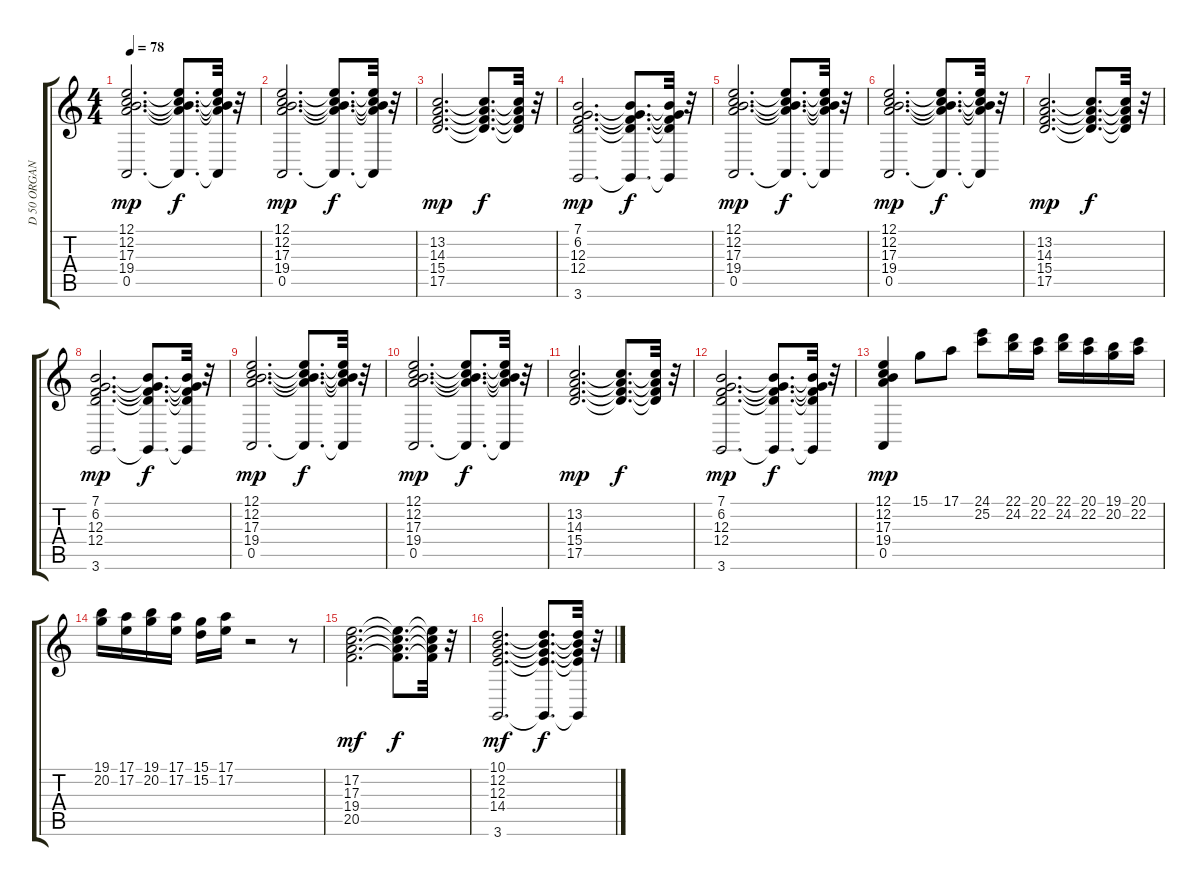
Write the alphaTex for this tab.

\track ("D 50 ORGAN" "D 50 ORGAN") {instrument rockorgan}
\staff {score tabs}
\tuning (E4 B3 G3 D3 A2 E2) {hide}
\ts (4 4)
\tempo 78
\clef g2
\ks c
(12.1 12.2 17.3 19.4 0.5).2{d dy mp} (12.1{t} 12.2{t} 17.3{t} 19.4{t} 0.5{t}).8{d dy f} (12.1{t} 12.2{t} 17.3{t} 19.4{t} 0.5{t}).32 r.32 |
(12.1 12.2 17.3 19.4 0.5).2{d dy mp} (12.1{t} 12.2{t} 17.3{t} 19.4{t} 0.5{t}).8{d dy f} (12.1{t} 12.2{t} 17.3{t} 19.4{t} 0.5{t}).32 r.32 |
(13.2 14.3 15.4 17.5).2{d dy mp} (13.2{t} 14.3{t} 15.4{t} 17.5{t}).8{d dy f} (13.2{t} 14.3{t} 15.4{t} 17.5{t}).32 r.32 |
(7.1 6.2 12.3 12.4 3.6).2{d dy mp} (7.1{t} 6.2{t} 12.3{t} 12.4{t} 3.6{t}).8{d dy f} (7.1{t} 6.2{t} 12.3{t} 12.4{t} 3.6{t}).32 r.32 |
(12.1 12.2 17.3 19.4 0.5).2{d dy mp} (12.1{t} 12.2{t} 17.3{t} 19.4{t} 0.5{t}).8{d dy f} (12.1{t} 12.2{t} 17.3{t} 19.4{t} 0.5{t}).32 r.32 |
(12.1 12.2 17.3 19.4 0.5).2{d dy mp} (12.1{t} 12.2{t} 17.3{t} 19.4{t} 0.5{t}).8{d dy f} (12.1{t} 12.2{t} 17.3{t} 19.4{t} 0.5{t}).32 r.32 |
(13.2 14.3 15.4 17.5).2{d dy mp} (13.2{t} 14.3{t} 15.4{t} 17.5{t}).8{d dy f} (13.2{t} 14.3{t} 15.4{t} 17.5{t}).32 r.32 |
(7.1 6.2 12.3 12.4 3.6).2{d dy mp} (7.1{t} 6.2{t} 12.3{t} 12.4{t} 3.6{t}).8{d dy f} (7.1{t} 6.2{t} 12.3{t} 12.4{t} 3.6{t}).32 r.32 |
(12.1 12.2 17.3 19.4 0.5).2{d dy mp} (12.1{t} 12.2{t} 17.3{t} 19.4{t} 0.5{t}).8{d dy f} (12.1{t} 12.2{t} 17.3{t} 19.4{t} 0.5{t}).32 r.32 |
(12.1 12.2 17.3 19.4 0.5).2{d dy mp} (12.1{t} 12.2{t} 17.3{t} 19.4{t} 0.5{t}).8{d dy f} (12.1{t} 12.2{t} 17.3{t} 19.4{t} 0.5{t}).32 r.32 |
(13.2 14.3 15.4 17.5).2{d dy mp} (13.2{t} 14.3{t} 15.4{t} 17.5{t}).8{d dy f} (13.2{t} 14.3{t} 15.4{t} 17.5{t}).32 r.32 |
(7.1 6.2 12.3 12.4 3.6).2{d dy mp} (7.1{t} 6.2{t} 12.3{t} 12.4{t} 3.6{t}).8{d dy f} (7.1{t} 6.2{t} 12.3{t} 12.4{t} 3.6{t}).32 r.32 |
(12.1 12.2 17.3 19.4 0.5).4{dy mp} 15.1.8 17.1.8 (24.1 25.2).8 (22.1 24.2).16 (20.1 22.2).16 (22.1 24.2).16 (20.1 22.2).16 (19.1 20.2).16 (20.1 22.2).16 |
(19.1 20.2).16 (17.1 17.2).16 (19.1 20.2).16 (17.1 17.2).16 (15.1 15.2).16 (17.1 17.2).16 r.2 r.8 |
(17.2 17.3 19.4 20.5).2{d dy mf} (17.2{t} 17.3{t} 19.4{t} 20.5{t}).8{d dy f} (17.2{t} 17.3{t} 19.4{t} 20.5{t}).32 r.32 |
(10.1 12.2 12.3 14.4 3.6).2{d dy mf} (10.1{t} 12.2{t} 12.3{t} 14.4{t} 3.6{t}).8{d dy f} (10.1{t} 12.2{t} 12.3{t} 14.4{t} 3.6{t}).32 r.32
